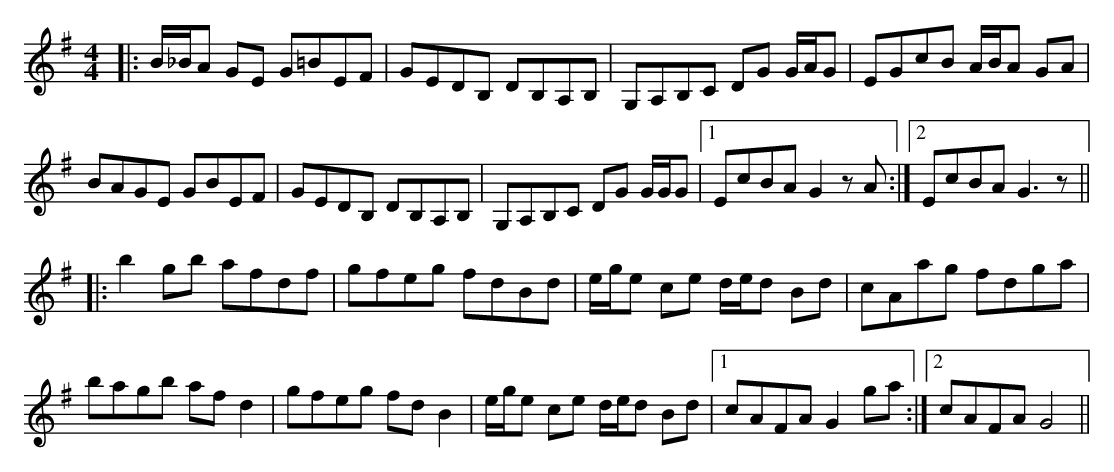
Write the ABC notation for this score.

X:1
M:4/4
K:G
|:B/_B/A GE G=BEF|GEDB, DB,A,B,|G,A,B,C DG G/A/G|EGcB A/B/A GA|
BAGE GBEF|GEDB, DB,A,B,|G,A,B,C DG G/G/G|1 EcBA G2 z A:|2 EcBA G3 z||
|:b2 gb afdf|gfeg fdBd|e/g/e ce d/e/d Bd|cAag fdga|
bagb af d2|gfeg fd B2|e/g/e ce d/e/d Bd|1 cAFA G2 ga:|2 cAFA G4||
